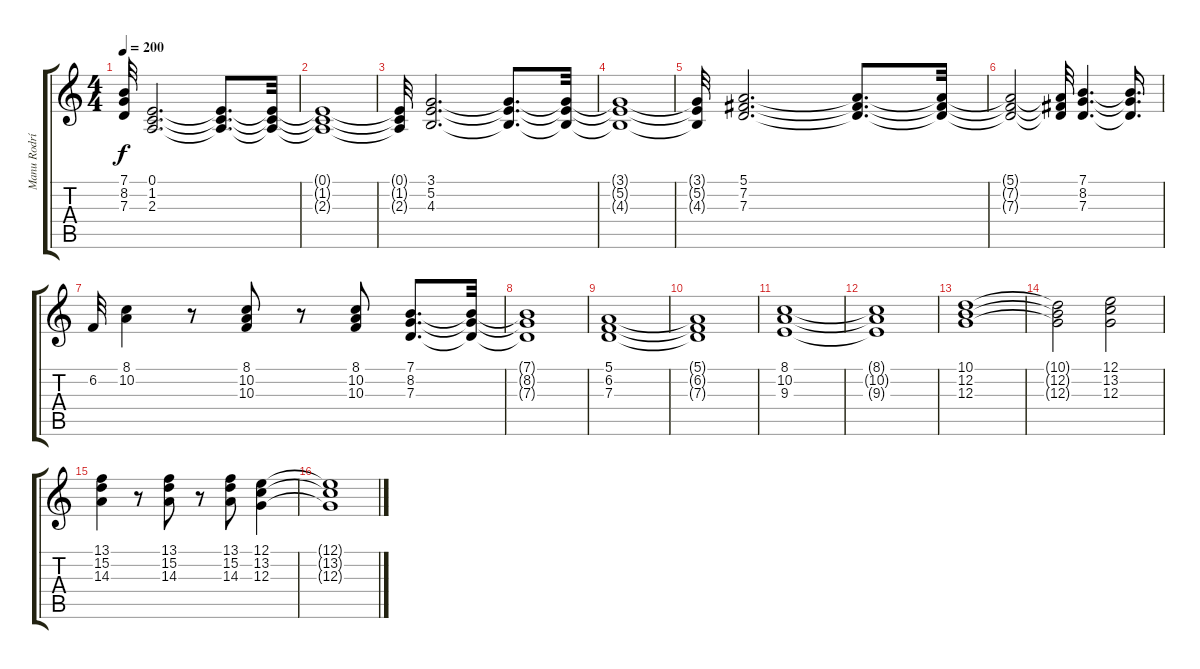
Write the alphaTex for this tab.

\track ("Manu Rodríguez" "Manu Rodrí") {instrument stringensemble1}
\staff {score tabs}
\tuning (E4 B3 G3 D3 A2 E2) {hide}
\ts (4 4)
\tempo 200
\clef g2
\ks c
(7.1{t} 8.2{t} 7.3{t}).32{dy f} (0.1 1.2 2.3).2{d} (0.1{t} 1.2{t} 2.3{t}).8{d} (0.1{t} 1.2{t} 2.3{t}).32 |
(0.1{t} 1.2{t} 2.3{t}).1 |
(0.1{t} 1.2{t} 2.3{t}).32 (3.1 5.2 4.3).2{d} (3.1{t} 5.2{t} 4.3{t}).8{d} (3.1{t} 5.2{t} 4.3{t}).32 |
(3.1{t} 5.2{t} 4.3{t}).1 |
(3.1{t} 5.2{t} 4.3{t}).32 (5.1 7.2 7.3).2{d} (5.1{t} 7.2{t} 7.3{t}).8{d} (5.1{t} 7.2{t} 7.3{t}).32 |
(5.1{t} 7.2{t} 7.3{t}).2 (5.1{t} 7.2{t} 7.3{t}).32 (7.1 8.2 7.3).4{d} (7.1{t} 8.2{t} 7.3{t}).16{d} |
6.2.32 (8.1 10.2).4 r.8 (8.1 10.2 10.3).8 r.8 (8.1 10.2 10.3).8 (7.1 8.2 7.3).8{d} (7.1{t} 8.2{t} 7.3{t}).32 |
(7.1{t} 8.2{t} 7.3{t}).1 |
(5.1 6.2 7.3).1 |
(5.1{t} 6.2{t} 7.3{t}).1 |
(8.1 10.2 9.3).1 |
(8.1{t} 10.2{t} 9.3{t}).1 |
(10.1 12.2 12.3).1 |
(10.1{t} 12.2{t} 12.3{t}).2 (12.1 13.2 12.3).2 |
(13.1 15.2 14.3).4 r.8 (13.1 15.2 14.3).8 r.8 (13.1 15.2 14.3).8 (12.1 13.2 12.3).4 |
(12.1{t} 13.2{t} 12.3{t}).1
